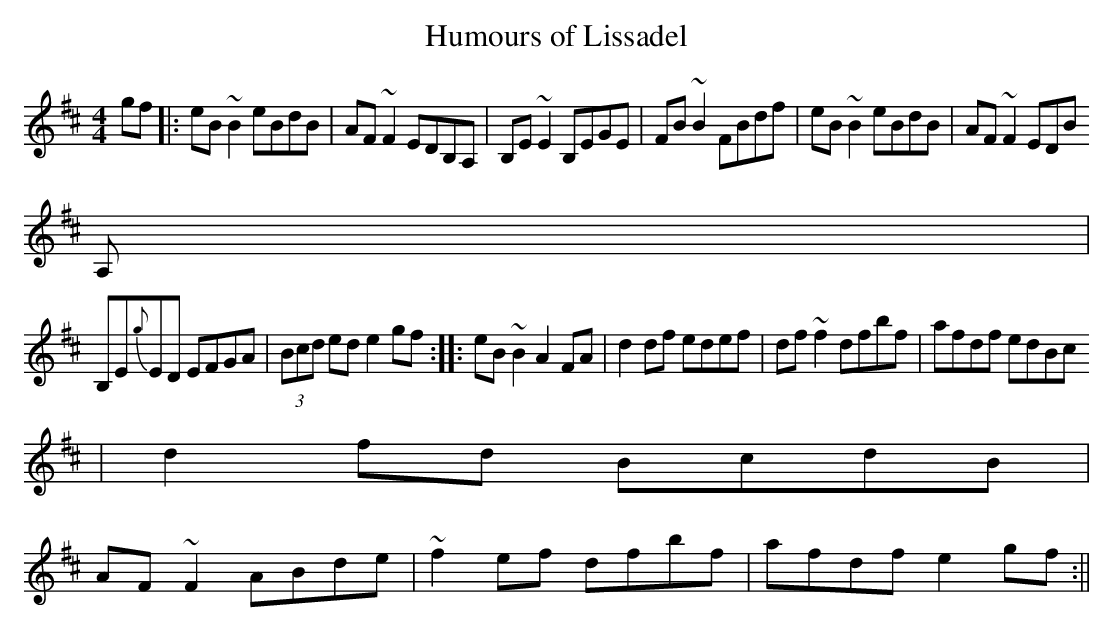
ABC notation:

X:1
T:Humours of Lissadel
M:4/4
L:1/8
K:EDor
gf|:eB~B2 eBdB|AF~F2 EDB,A,|B,E~E2 B,EGE|FB~B2 FBdf|eB~B2 eBdB|AF~F2 EDB
,A,|
B,E{g}ED EFGA|(3Bcd ed e2gf:|:eB~B2 A2FA|d2 df edef|df~f2 dfbf|afdf edBc
|d2 fd BcdB|
AF~F2 ABde|~f2ef dfbf|afdf e2gf:||
